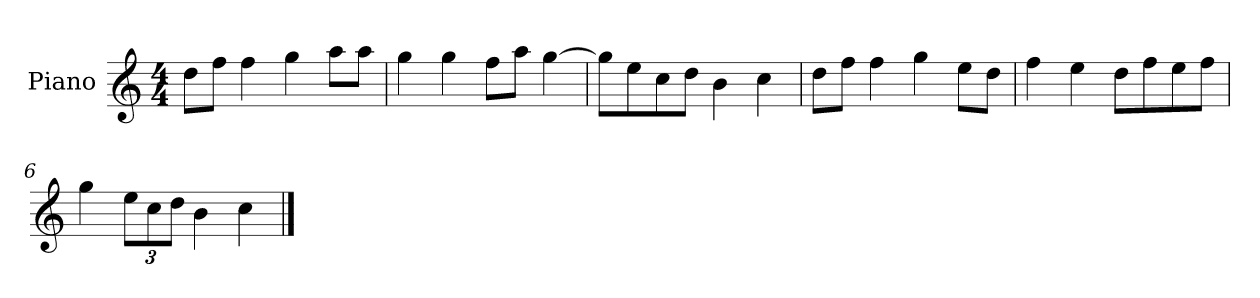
**kern
*part1
*staff1
*I"Piano
*I'P-no
*clefG2
*k[]
*M4/4
*MM90
=1
8dd\L
8ff\J
4ff\
4gg\
8aa\L
8aa\J
=2
4gg\
4gg\
8ff\L
8aa\J
[4gg\
=3
8gg\L]
8ee\
8cc\
8dd\J
4b\
4cc\
=4
8dd\L
8ff\J
4ff\
4gg\
8ee\L
8dd\J
=5
4ff\
4ee\
8dd\L
8ff\
8ee\
8ff\J
=6
4gg\
*Xbrackettup
12ee\L
12cc\
12dd\J
4b\
4cc\
==
*-
